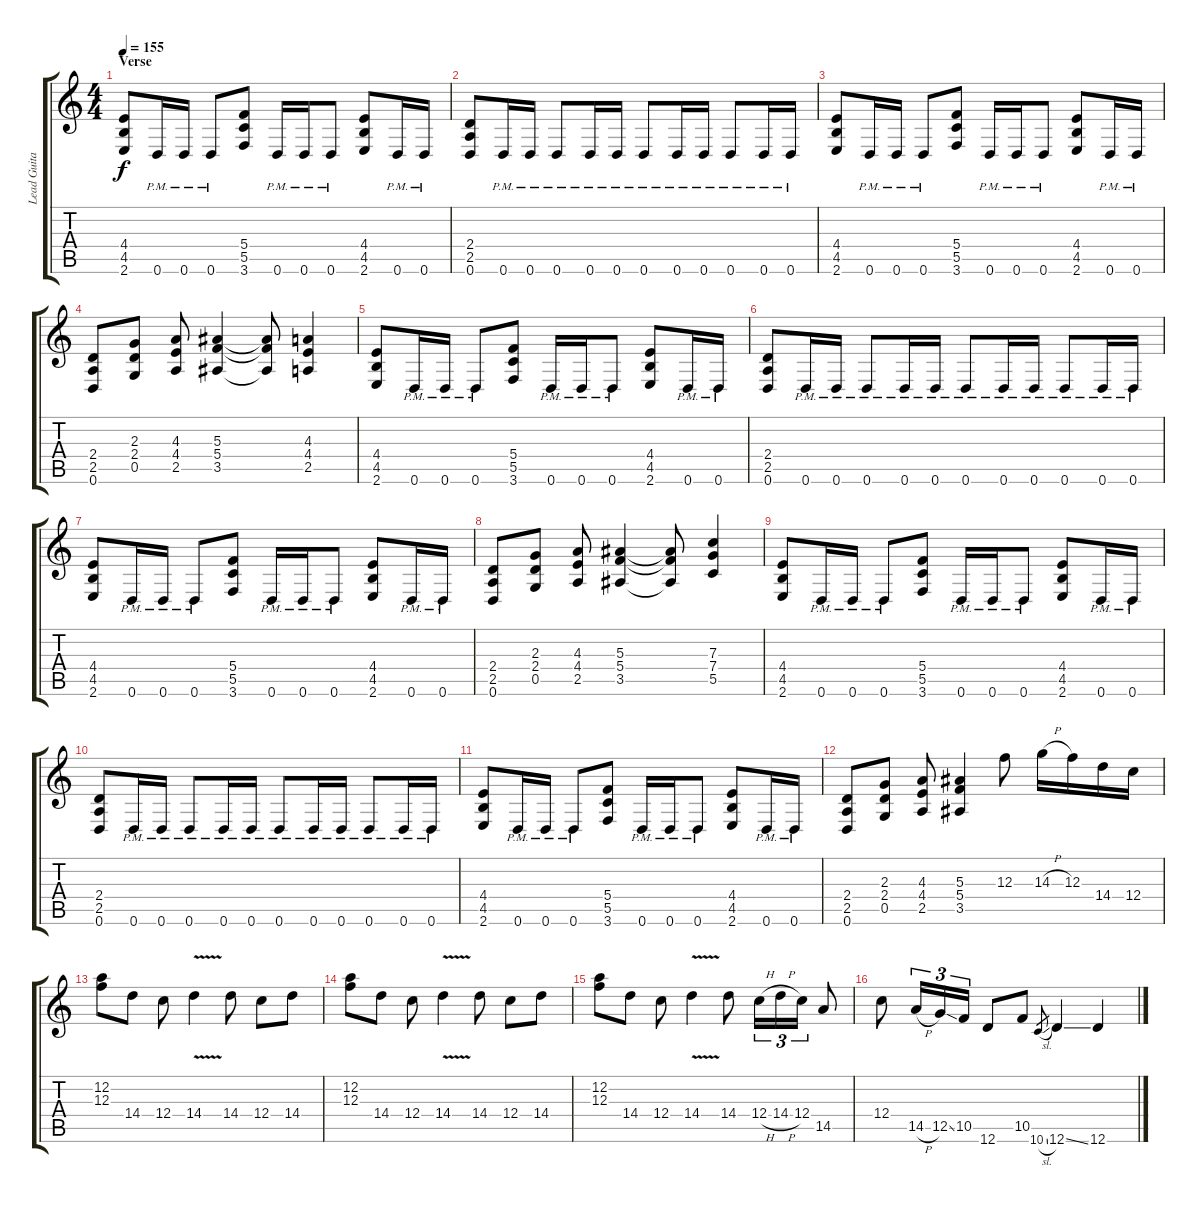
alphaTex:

\track ("Lead Guitar" "Lead Guita") {instrument distortionguitar}
\staff {score tabs}
\tuning (D4 A3 F3 C3 G2 D2) {hide}
\ts (4 4)
\section ("" "Verse")
\tempo 155
\clef g2
\ks c
(4.4 4.5 2.6).8{dy f} 0.6{pm}.16 0.6{pm}.16 0.6{pm}.8 (5.4 5.5 3.6).8 0.6{pm}.16 0.6{pm}.16 0.6{pm}.8 (4.4 4.5 2.6).8 0.6{pm}.16 0.6{pm}.16 |
(2.4 2.5 0.6).8 0.6{pm}.16 0.6{pm}.16 0.6{pm}.8 0.6{pm}.16 0.6{pm}.16 0.6{pm}.8 0.6{pm}.16 0.6{pm}.16 0.6{pm}.8 0.6{pm}.16 0.6{pm}.16 |
(4.4 4.5 2.6).8 0.6{pm}.16 0.6{pm}.16 0.6{pm}.8 (5.4 5.5 3.6).8 0.6{pm}.16 0.6{pm}.16 0.6{pm}.8 (4.4 4.5 2.6).8 0.6{pm}.16 0.6{pm}.16 |
(2.4 2.5 0.6).8 (2.3 2.4 0.5).8 (4.3 4.4 2.5).8 (5.3 5.4 3.5).4 (5.3{t} 5.4{t} 3.5{t}).8 (4.3 4.4 2.5).4 |
(4.4 4.5 2.6).8 0.6{pm}.16 0.6{pm}.16 0.6{pm}.8 (5.4 5.5 3.6).8 0.6{pm}.16 0.6{pm}.16 0.6{pm}.8 (4.4 4.5 2.6).8 0.6{pm}.16 0.6{pm}.16 |
(2.4 2.5 0.6).8 0.6{pm}.16 0.6{pm}.16 0.6{pm}.8 0.6{pm}.16 0.6{pm}.16 0.6{pm}.8 0.6{pm}.16 0.6{pm}.16 0.6{pm}.8 0.6{pm}.16 0.6{pm}.16 |
(4.4 4.5 2.6).8 0.6{pm}.16 0.6{pm}.16 0.6{pm}.8 (5.4 5.5 3.6).8 0.6{pm}.16 0.6{pm}.16 0.6{pm}.8 (4.4 4.5 2.6).8 0.6{pm}.16 0.6{pm}.16 |
(2.4 2.5 0.6).8 (2.3 2.4 0.5).8 (4.3 4.4 2.5).8 (5.3 5.4 3.5).4 (5.3{t} 5.4{t} 3.5{t}).8 (7.3 7.4 5.5).4 |
(4.4 4.5 2.6).8 0.6{pm}.16 0.6{pm}.16 0.6{pm}.8 (5.4 5.5 3.6).8 0.6{pm}.16 0.6{pm}.16 0.6{pm}.8 (4.4 4.5 2.6).8 0.6{pm}.16 0.6{pm}.16 |
(2.4 2.5 0.6).8 0.6{pm}.16 0.6{pm}.16 0.6{pm}.8 0.6{pm}.16 0.6{pm}.16 0.6{pm}.8 0.6{pm}.16 0.6{pm}.16 0.6{pm}.8 0.6{pm}.16 0.6{pm}.16 |
(4.4 4.5 2.6).8 0.6{pm}.16 0.6{pm}.16 0.6{pm}.8 (5.4 5.5 3.6).8 0.6{pm}.16 0.6{pm}.16 0.6{pm}.8 (4.4 4.5 2.6).8 0.6{pm}.16 0.6{pm}.16 |
(2.4 2.5 0.6).8 (2.3 2.4 0.5).8 (4.3 4.4 2.5).8 (5.3 5.4 3.5).4 12.3.8 14.3{h}.16 12.3.16 14.4.16 12.4.16 |
(12.2 12.3).8 14.4.8 12.4.8 14.4{v}.4 14.4.8 12.4.8 14.4.8 |
(12.2 12.3).8 14.4.8 12.4.8 14.4{v}.4 14.4.8 12.4.8 14.4.8 |
(12.2 12.3).8 14.4.8 12.4.8 14.4{v}.4 14.4.8 12.4{h}.16{tu (3 2)} 14.4{h}.16{tu (3 2)} 12.4.16{tu (3 2)} 14.5.8 |
12.4.8 14.5{h}.16{tu (3 2)} 12.5{ss}.16{tu (3 2)} 10.5.16{tu (3 2)} 12.6.8 10.5.8 10.6{sl}.8{gr} 12.6{ss}.4 12.6.4
